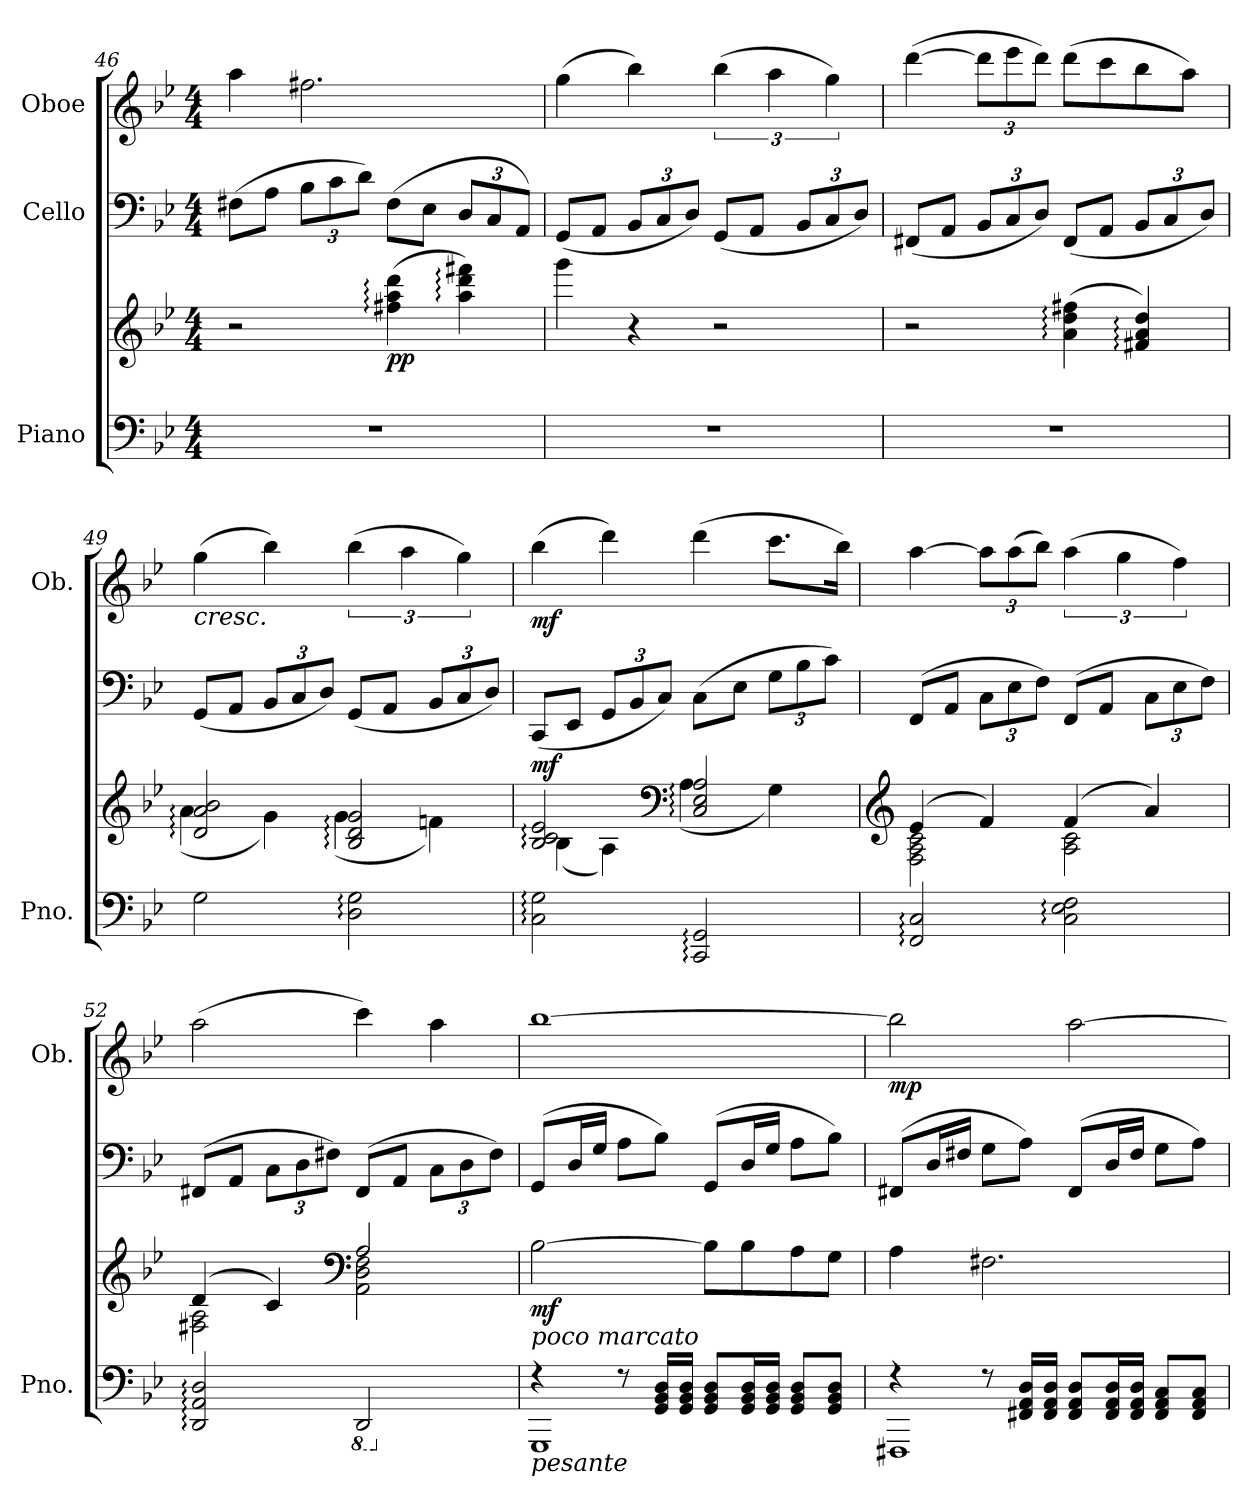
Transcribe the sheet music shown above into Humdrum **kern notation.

**kern	**kern	**dynam	**kern	**dynam	**kern	**dynam
*part3	*part3	*part3	*part2	*part2	*part1	*part1
*staff4	*staff3	*staff3/4	*staff2	*staff2	*staff1	*staff1
*I"Piano	*	*	*I"Cello	*	*I"Oboe	*
*I'Pno.	*	*	*	*	*I'Ob.	*
*clefF4	*clefG2	*	*clefF4	*	*clefG2	*
*k[b-e-]	*k[b-e-]	*	*k[b-e-]	*	*k[b-e-]	*
*M4/4	*M4/4	*	*M4/4	*	*M4/4	*
=46	=46	=46	=46	=46	=46	=46
1r	2r	.	(8F#X\L	.	4aa\	.
.	.	.	8A\J	.	.	.
*	*	*	*Xbrackettup	*	*	*
.	.	.	12B-\L	.	2.ff#X\	.
.	.	.	12c\	.	.	.
.	.	.	12d\J)	.	.	.
!	!	!LO:DY:b	!	!	!	!
.	(4ff#X\: 4aa\: 4ddd\:	pp	(8F#\L	.	.	.
.	.	.	8E-\J	.	.	.
.	4aa\: 4ddd\: 4fff#X\:)	.	12D/L	.	.	.
.	.	.	12C/	.	.	.
.	.	.	12AA/J)	.	.	.
=47	=47	=47	=47	=47	=47	=47
1r	4ggg\	.	(8GG/L	.	(4gg\	.
.	.	.	8AA/J	.	.	.
.	4r	.	12BB-/L	.	4bb-\)	.
.	.	.	12C/	.	.	.
.	.	.	12D/J)	.	.	.
.	2r	.	(8GG/L	.	(6bb-\	.
.	.	.	8AA/J	.	.	.
.	.	.	.	.	6aa\	.
.	.	.	12BB-/L	.	.	.
.	.	.	12C/	.	6gg\)	.
.	.	.	12D/J)	.	.	.
=48	=48	=48	=48	=48	=48	=48
1r	2r	.	(8FF#X/L	.	([4ddd\	.
.	.	.	8AA/J	.	.	.
*	*	*	*	*	*Xbrackettup	*
.	.	.	12BB-/L	.	12ddd\L]	.
.	.	.	12C/	.	12eee-\	.
.	.	.	12D/J)	.	12ddd\J)	.
.	(4a\: 4dd\: 4ff#X\:	.	(8FF#/L	.	(8ddd\L	.
.	.	.	8AA/J	.	8ccc\	.
.	4f#X/: 4a/: 4dd/:)	.	12BB-/L	.	8bb-\	.
.	.	.	12C/	.	.	.
.	.	.	.	.	8aa\J)	.
.	.	.	12D/J)	.	.	.
!!LO:LB:g=z
=49	=49	=49	=49	=49	=49	=49
*	*^	*	*	*	*	*
!	!	!	!	!	!	!	!LO:HP:b
2G\	2d/: 2a/: 2b-/:	(4a\	.	(8GG/L	.	(4gg\	<
.	.	.	.	8AA/J	.	.	.
.	.	4g\)	.	12BB-/L	.	4bb-\)	.
.	.	.	.	12C/	.	.	.
.	.	.	.	12D/J)	.	.	.
*	*	*	*	*	*	*brackettup	*
2D\: 2G\:	2B-/: 2d/: 2g/:	(4g\	.	(8GG/L	.	(6bb-\	.
.	.	.	.	8AA/J	.	.	.
.	.	.	.	.	.	6aa\	.
.	.	4fn\)	.	12BB-/L	.	.	.
.	.	.	.	12C/	.	6gg\)	.
.	.	.	.	12D/J)	.	.	.
=50	=50	=50	=50	=50	=50	=50	=50
!	!	!	!	!	!LO:DY:b	!	!LO:DY:b
2C\: 2G\:	2B-/: 2c/: 2e-/:	(4B-\	.	(8CC/L	mf	(4bb-\	mf
.	.	.	.	8EE-/J	.	.	.
.	.	4A\)	.	12GG/L	.	4ddd\)	.
.	.	.	.	12BB-/	.	.	.
.	.	.	.	12C/J)	.	.	.
*	*clefF4	*	*	*	*	*	*
2CC/: 2GG/:	2C/: 2E-/: 2A/:	(4A\	.	(8C\L	.	(4ddd\	.
.	.	.	.	8E-\J	.	.	.
.	.	4G\)	.	12G\L	.	8.ccc\L	.
.	.	.	.	12B-\	.	.	.
.	.	.	.	12c\J)	.	.	.
.	.	.	.	.	.	16bb-\Jk)	.
=51	=51	=51	=51	=51	=51	=51	=51
*	*clefG2	*	*	*	*	*	*
2FF/: 2C/:	(4e-/	2F\: 2A\: 2c\:	.	(8FF/L	.	[4aa\	.
.	.	.	.	8AA/J	.	.	.
*	*	*	*	*	*	*Xbrackettup	*
.	4f/)	.	.	12C\L	.	12aa\L]	.
.	.	.	.	12E-\	.	(12aa\	.
.	.	.	.	12F\J)	.	12bb-\J)	.
*	*	*	*	*	*	*brackettup	*
2C\: 2E-\: 2F\:	(4f/	2A\: 2c\:	.	(8FF/L	.	(6aa\	.
.	.	.	.	8AA/J	.	.	.
.	.	.	.	.	.	6gg\	.
.	4a/)	.	.	12C\L	.	.	.
.	.	.	.	12E-\	.	6ff\)	.
.	.	.	.	12F\J)	.	.	.
=52	=52	=52	=52	=52	=52	=52	=52
2DD/: 2AA/: 2D/:	(4d/	2F#X\: 2A\:	.	(8FF#X/L	.	(2aa\	.
.	.	.	.	8AA/J	.	.	.
.	4c/)	.	.	12C\L	.	.	.
.	.	.	.	12D\	.	.	.
.	.	.	.	12F#X\J)	.	.	.
*	*clefF4	*	*	*	*	*	*
*8ba	*	*	*	*	*	*	*
2DDD/	2A/	2AA\ 2D\ 2F#\	.	(8FF#/L	.	4ccc\)	.
.	.	.	.	8AA/J	.	.	.
.	.	.	.	12C\L	.	4aa\	.
.	.	.	.	12D\	.	.	.
.	.	.	.	12F#\J)	.	.	.
*	*v	*v	*	*	*	*	*
.	.	.	.	.	.	[
!!LO:LB:g=z
=53	=53	=53	=53	=53	=53	=53
*X8ba	*	*	*	*	*	*
*^	*	*	*	*	*	*
!	!	!LO:TX:b:i:t=poco marcato	!	!	!	!	!
!LO:TX:b:i:t=pesante	!	!	!	!	!	!	!
!	!	!	!LO:DY:b	!	!	!	!
4r	1GGG	[2B-\	mf	(8GG/L	.	[1bb-	.
.	.	.	.	16D/L	.	.	.
.	.	.	.	16G/JJ	.	.	.
8r	.	.	.	8A\L	.	.	.
16GG/ 16BB-/ 16D/LL	.	.	.	8B-\J)	.	.	.
16GG/ 16BB-/ 16D/JJ	.	.	.	.	.	.	.
8GG/ 8BB-/ 8D/L	.	8B-\L]	.	(8GG/L	.	.	.
16GG/ 16BB-/ 16D/L	.	8B-\	.	16D/L	.	.	.
16GG/ 16BB-/ 16D/JJ	.	.	.	16G/JJ	.	.	.
8GG/ 8BB-/ 8D/L	.	8A\	.	8A\L	.	.	.
8GG/ 8BB-/ 8D/J	.	8G\J	.	8B-\J)	.	.	.
=54	=54	=54	=54	=54	=54	=54	=54
!	!	!	!	!	!	!	!LO:DY:b
4r	1FFF#X	4A\	.	(8FF#X/L	.	2bb-\]	mp
.	.	.	.	16D/L	.	.	.
.	.	.	.	16F#X/JJ	.	.	.
8r	.	2.F#X\	.	8G\L	.	.	.
16FF#X/ 16AA/ 16D/LL	.	.	.	8A\J)	.	.	.
16FF#/ 16AA/ 16D/JJ	.	.	.	.	.	.	.
8FF#/ 8AA/ 8D/L	.	.	.	(8FF#/L	.	[2aa\	.
16FF#/ 16AA/ 16D/L	.	.	.	16D/L	.	.	.
16FF#/ 16AA/ 16D/JJ	.	.	.	16F#/JJ	.	.	.
8FF#/ 8AA/ 8C/L	.	.	.	8G\L	.	.	.
8FF#/ 8AA/ 8C/J	.	.	.	8A\J)	.	.	.
*v	*v	*	*	*	*	*	*
=	=	=	=	=	=	=
*-	*-	*-	*-	*-	*-	*-
